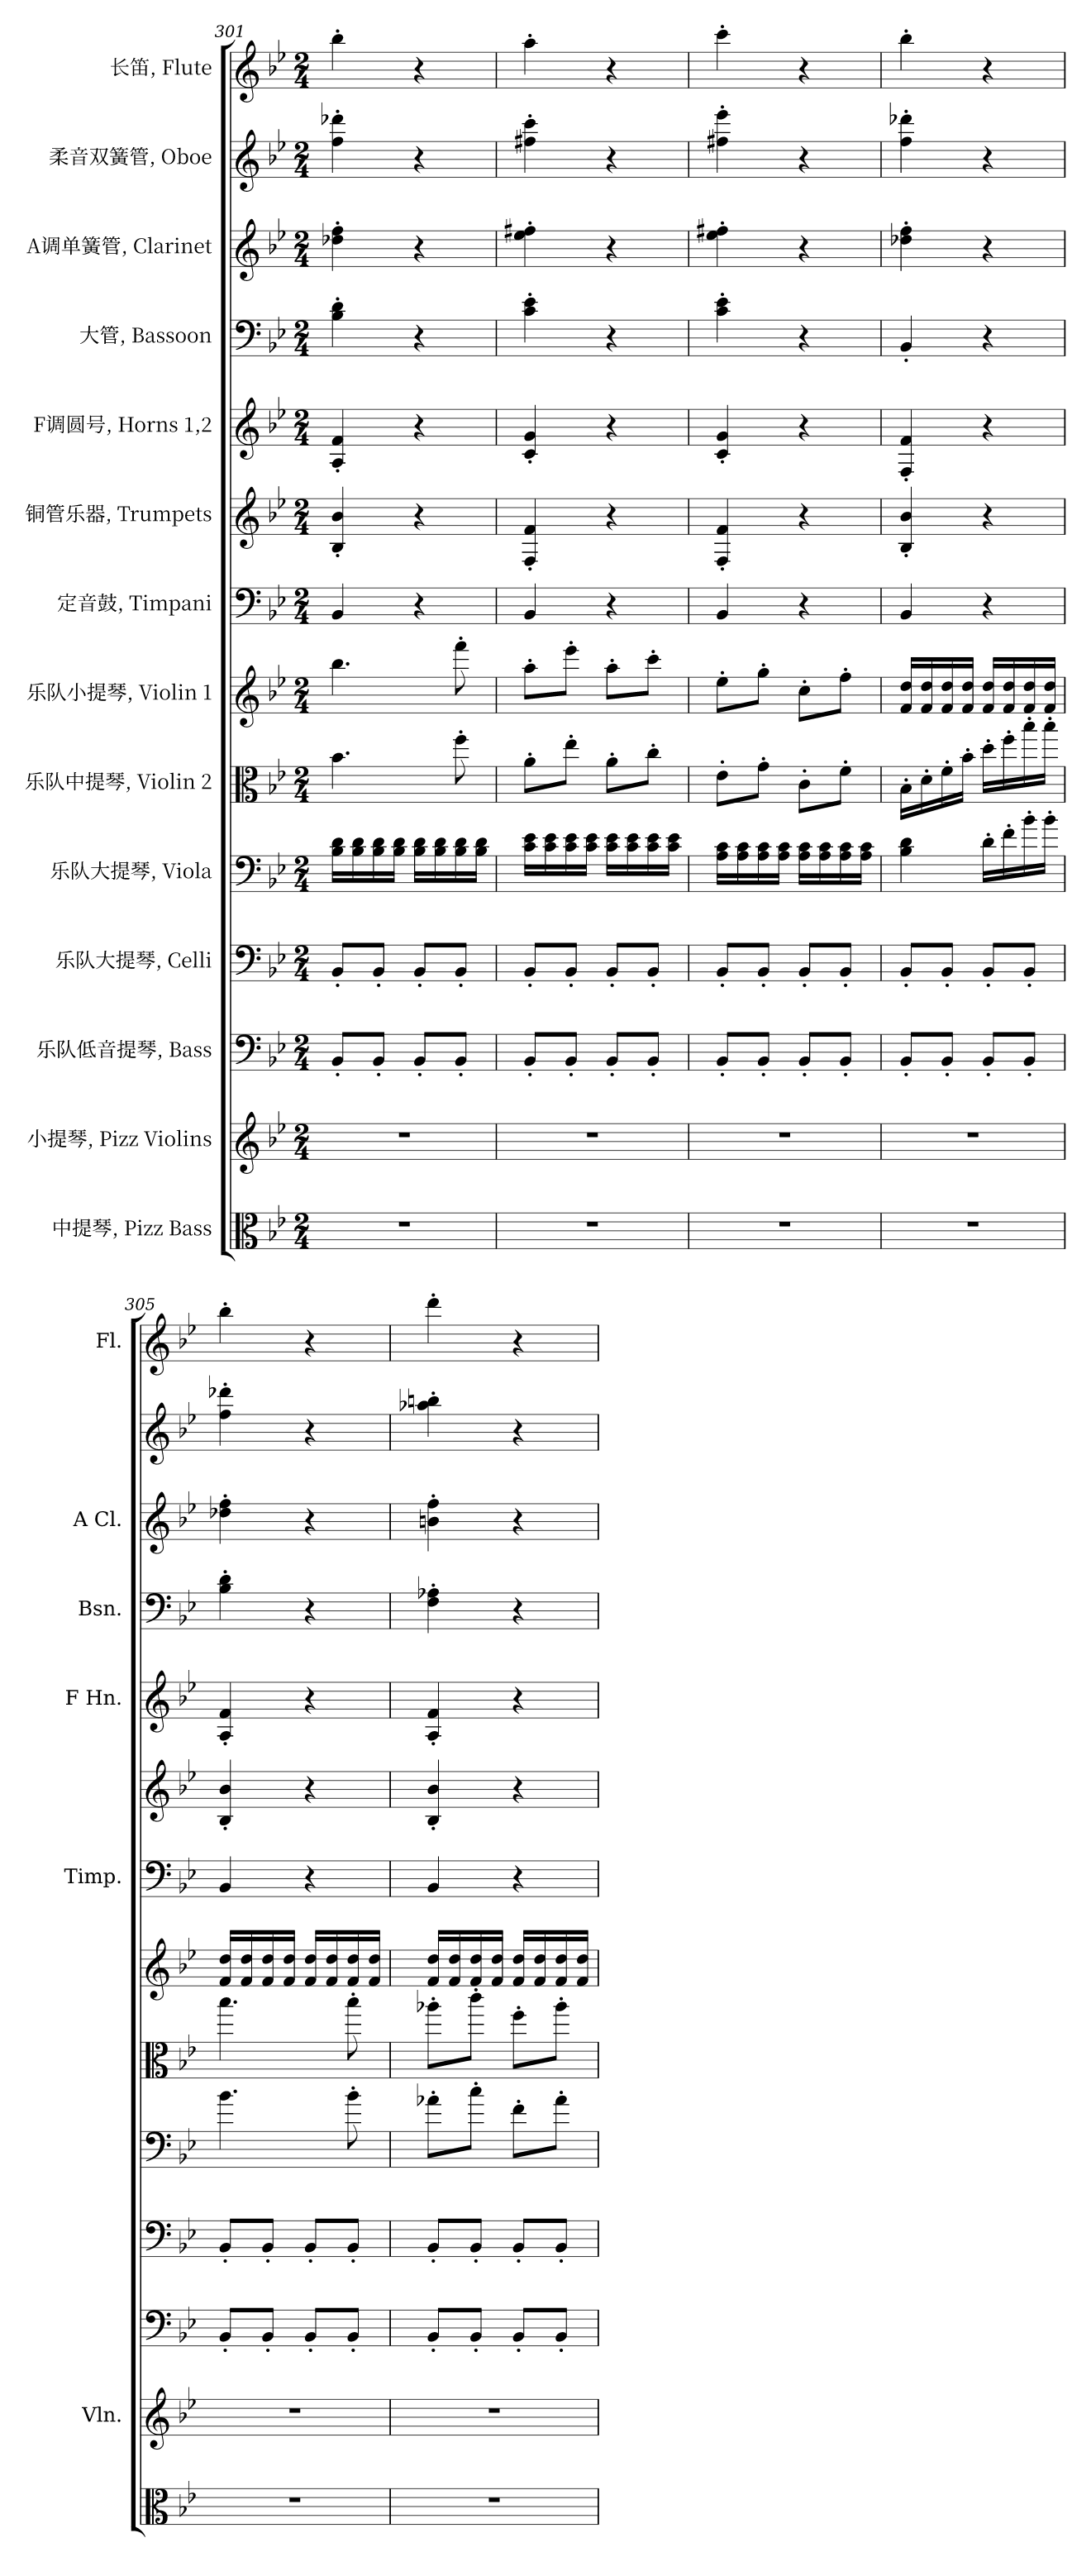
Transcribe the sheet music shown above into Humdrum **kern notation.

**kern	**kern	**kern	**kern	**kern	**kern	**kern	**kern	**kern	**kern	**kern	**kern	**kern	**kern
*part14	*part13	*part12	*part11	*part10	*part9	*part8	*part7	*part6	*part5	*part4	*part3	*part2	*part1
*staff14	*staff13	*staff12	*staff11	*staff10	*staff9	*staff8	*staff7	*staff6	*staff5	*staff4	*staff3	*staff2	*staff1
*I"中提琴, Pizz Bass	*I"小提琴, Pizz Violins	*I"乐队低音提琴, Bass	*I"乐队大提琴, Celli	*I"乐队大提琴, Viola	*I"乐队中提琴, Violin 2	*I"乐队小提琴, Violin 1	*I"定音鼓, Timpani	*I"铜管乐器, Trumpets	*I"F调圆号, Horns 1,2	*I"大管, Bassoon	*I"A调单簧管, Clarinet	*I"柔音双簧管, Oboe	*I"长笛, Flute
*	*I'Vln.	*	*	*	*	*	*I'Timp.	*	*I'F Hn.	*I'Bsn.	*I'A Cl.	*	*I'Fl.
!!LO:PB:g=z
*clefC3	*clefG2	*clefF4	*clefF4	*clefF4	*clefC3	*clefG2	*clefF4	*clefG2	*clefG2	*clefF4	*clefG2	*clefG2	*clefG2
*	*	*ITrd7c12	*	*	*	*	*	*	*ITrd4c7	*	*ITrd2c3	*ITrd2c3	*
*k[b-e-]	*k[b-e-]	*k[b-e-]	*k[b-e-]	*k[b-e-]	*k[b-e-]	*k[b-e-]	*k[b-e-]	*k[b-e-]	*k[b-e-a-]	*k[b-e-]	*k[f#]	*k[f#]	*k[b-e-]
*M2/4	*M2/4	*M2/4	*M2/4	*M2/4	*M2/4	*M2/4	*M2/4	*M2/4	*M2/4	*M2/4	*M2/4	*M2/4	*M2/4
=301	=301	=301	=301	=301	=301	=301	=301	=301	=301	=301	=301	=301	=301
2r	2r	8BBB-'/L	8BB-'/L	16B-\ 16d\LL	4.b-\	4.bb-\	4BB-/	4B-/' 4b-/'	4D/' 4B-/'	4B-\' 4d\'	4b-X\' 4dd\'	4dd\' 4bb-X\'	4bb-'\
.	.	.	.	16B-\ 16d\	.	.	.	.	.	.	.	.	.
.	.	8BBB-'/J	8BB-'/J	16B-\ 16d\	.	.	.	.	.	.	.	.	.
.	.	.	.	16B-\ 16d\JJ	.	.	.	.	.	.	.	.	.
.	.	8BBB-'/L	8BB-'/L	16B-\ 16d\LL	.	.	4r	4r	4r	4r	4r	4r	4r
.	.	.	.	16B-\ 16d\	.	.	.	.	.	.	.	.	.
.	.	8BBB-'/J	8BB-'/J	16B-\ 16d\	8ff'\	8fff'\	.	.	.	.	.	.	.
.	.	.	.	16B-\ 16d\JJ	.	.	.	.	.	.	.	.	.
=302	=302	=302	=302	=302	=302	=302	=302	=302	=302	=302	=302	=302	=302
2r	2r	8BBB-'/L	8BB-'/L	16c\ 16e-\LL	8a'\L	8aa'\L	4BB-/	4F/' 4f/'	4F/' 4c/'	4c\' 4e-\'	4cc\' 4dd#X\'	4dd#X\' 4aa\'	4aa'\
.	.	.	.	16c\ 16e-\	.	.	.	.	.	.	.	.	.
.	.	8BBB-'/J	8BB-'/J	16c\ 16e-\	8ee-'\J	8eee-'\J	.	.	.	.	.	.	.
.	.	.	.	16c\ 16e-\JJ	.	.	.	.	.	.	.	.	.
.	.	8BBB-'/L	8BB-'/L	16c\ 16e-\LL	8a'\L	8aa'\L	4r	4r	4r	4r	4r	4r	4r
.	.	.	.	16c\ 16e-\	.	.	.	.	.	.	.	.	.
.	.	8BBB-'/J	8BB-'/J	16c\ 16e-\	8cc'\J	8ccc'\J	.	.	.	.	.	.	.
.	.	.	.	16c\ 16e-\JJ	.	.	.	.	.	.	.	.	.
=303	=303	=303	=303	=303	=303	=303	=303	=303	=303	=303	=303	=303	=303
2r	2r	8BBB-'/L	8BB-'/L	16A\ 16c\LL	8e-'\L	8ee-'\L	4BB-/	4F/' 4f/'	4F/' 4c/'	4c\' 4e-\'	4cc\' 4dd#X\'	4dd#X\' 4ccc\'	4ccc'\
.	.	.	.	16A\ 16c\	.	.	.	.	.	.	.	.	.
.	.	8BBB-'/J	8BB-'/J	16A\ 16c\	8g'\J	8gg'\J	.	.	.	.	.	.	.
.	.	.	.	16A\ 16c\JJ	.	.	.	.	.	.	.	.	.
.	.	8BBB-'/L	8BB-'/L	16A\ 16c\LL	8c'\L	8cc'\L	4r	4r	4r	4r	4r	4r	4r
.	.	.	.	16A\ 16c\	.	.	.	.	.	.	.	.	.
.	.	8BBB-'/J	8BB-'/J	16A\ 16c\	8f'\J	8ff'\J	.	.	.	.	.	.	.
.	.	.	.	16A\ 16c\JJ	.	.	.	.	.	.	.	.	.
!!LO:PB:g=z
=304	=304	=304	=304	=304	=304	=304	=304	=304	=304	=304	=304	=304	=304
2r	2r	8BBB-'/L	8BB-'/L	4B-\ 4d\	16B-'\LL	16f/ 16dd/LL	4BB-/	4B-/' 4b-/'	4BB-/' 4B-/'	4BB-'/	4b-X\' 4dd\'	4dd\' 4bb-X\'	4bb-'\
.	.	.	.	.	16d'\	16f/ 16dd/	.	.	.	.	.	.	.
.	.	8BBB-'/J	8BB-'/J	.	16f'\	16f/ 16dd/	.	.	.	.	.	.	.
.	.	.	.	.	16b-'\JJ	16f/ 16dd/JJ	.	.	.	.	.	.	.
.	.	8BBB-'/L	8BB-'/L	16d'\LL	16dd'\LL	16f/ 16dd/LL	4r	4r	4r	4r	4r	4r	4r
.	.	.	.	16f'\	16ff'\	16f/ 16dd/	.	.	.	.	.	.	.
.	.	8BBB-'/J	8BB-'/J	16b-'\	16bb-'\	16f/ 16dd/	.	.	.	.	.	.	.
.	.	.	.	16b-'\JJ	16bb-'\JJ	16f/ 16dd/JJ	.	.	.	.	.	.	.
=305	=305	=305	=305	=305	=305	=305	=305	=305	=305	=305	=305	=305	=305
2r	2r	8BBB-'/L	8BB-'/L	4.b-\	4.bb-\	16f/ 16dd/LL	4BB-/	4B-/' 4b-/'	4D/' 4B-/'	4B-\' 4d\'	4b-X\' 4dd\'	4dd\' 4bb-X\'	4bb-'\
.	.	.	.	.	.	16f/ 16dd/	.	.	.	.	.	.	.
.	.	8BBB-'/J	8BB-'/J	.	.	16f/ 16dd/	.	.	.	.	.	.	.
.	.	.	.	.	.	16f/ 16dd/JJ	.	.	.	.	.	.	.
.	.	8BBB-'/L	8BB-'/L	.	.	16f/ 16dd/LL	4r	4r	4r	4r	4r	4r	4r
.	.	.	.	.	.	16f/ 16dd/	.	.	.	.	.	.	.
.	.	8BBB-'/J	8BB-'/J	8b-'\	8bb-'\	16f/ 16dd/	.	.	.	.	.	.	.
.	.	.	.	.	.	16f/ 16dd/JJ	.	.	.	.	.	.	.
=306	=306	=306	=306	=306	=306	=306	=306	=306	=306	=306	=306	=306	=306
2r	2r	8BBB-'/L	8BB-'/L	8a-X'\L	8aa-X'\L	16f/ 16dd/LL	4BB-/	4B-/' 4b-/'	4D/' 4B-/'	4F\' 4A-X\'	4g#X\' 4dd\'	4ffn\' 4gg#X\'	4ddd'\
.	.	.	.	.	.	16f/ 16dd/	.	.	.	.	.	.	.
.	.	8BBB-'/J	8BB-'/J	8cc'\J	8ccc'\J	16f/ 16dd/	.	.	.	.	.	.	.
.	.	.	.	.	.	16f/ 16dd/JJ	.	.	.	.	.	.	.
.	.	8BBB-'/L	8BB-'/L	8f'\L	8ff'\L	16f/ 16dd/LL	4r	4r	4r	4r	4r	4r	4r
.	.	.	.	.	.	16f/ 16dd/	.	.	.	.	.	.	.
.	.	8BBB-'/J	8BB-'/J	8a-'\J	8aa-'\J	16f/ 16dd/	.	.	.	.	.	.	.
.	.	.	.	.	.	16f/ 16dd/JJ	.	.	.	.	.	.	.
=	=	=	=	=	=	=	=	=	=	=	=	=	=
*-	*-	*-	*-	*-	*-	*-	*-	*-	*-	*-	*-	*-	*-
